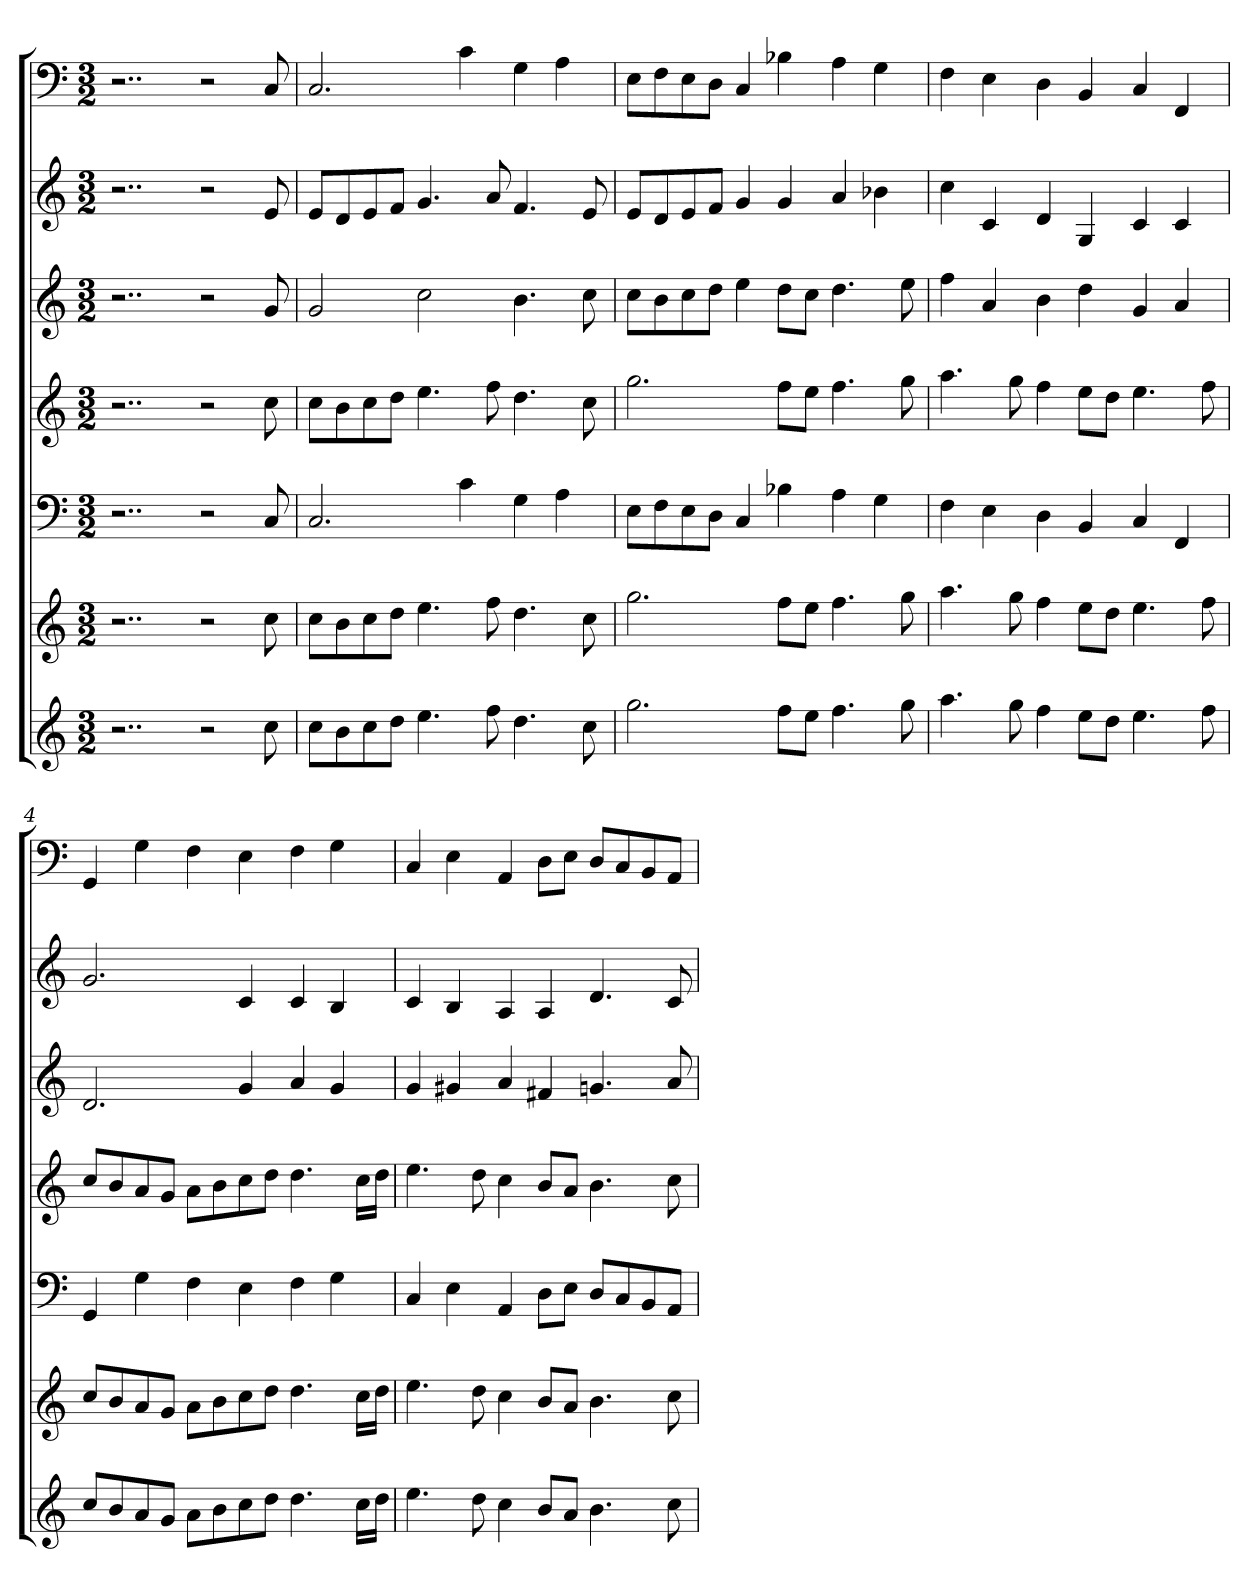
**kern	**kern	**kern	**kern	**kern	**kern	**kern
*part7	*part6	*part5	*part4	*part3	*part2	*part1
*staff7	*staff6	*staff5	*staff4	*staff3	*staff2	*staff1
*k[]	*k[]	*k[]	*k[]	*k[]	*k[]	*k[]
*C:	*C:	*C:	*C:	*C:	*C:	*C:
*M3/2	*M3/2	*M3/2	*M3/2	*M3/2	*M3/2	*M3/2
=	=	=	=	=	=	=
2..r	2..r	2..r	2..r	2..r	2..r	2..r
2r	2r	2r	2r	2r	2r	2r
8cc	8cc	8C	8cc	8g	8e	8C
=1	=1	=1	=1	=1	=1	=1
8ccL	8ccL	2.C	8ccL	2g	8eL	2.C
8b	8b	.	8b	.	8d	.
8cc	8cc	.	8cc	.	8e	.
8ddJ	8ddJ	.	8ddJ	.	8fJ	.
4.ee	4.ee	.	4.ee	2cc	4.g	.
.	.	4c	.	.	.	4c
8ff	8ff	.	8ff	.	8a	.
4.dd	4.dd	4G	4.dd	4.b	4.f	4G
.	.	4A	.	.	.	4A
8cc	8cc	.	8cc	8cc	8e	.
=2	=2	=2	=2	=2	=2	=2
2.gg	2.gg	8EL	2.gg	8ccL	8eL	8EL
.	.	8F	.	8b	8d	8F
.	.	8E	.	8cc	8e	8E
.	.	8DJ	.	8ddJ	8fJ	8DJ
.	.	4C	.	4ee	4g	4C
8ffL	8ffL	4B-X	8ffL	8ddL	4g	4B-X
8eeJ	8eeJ	.	8eeJ	8ccJ	.	.
4.ff	4.ff	4A	4.ff	4.dd	4a	4A
.	.	4G	.	.	4b-X	4G
8gg	8gg	.	8gg	8ee	.	.
=3	=3	=3	=3	=3	=3	=3
4.aa	4.aa	4F	4.aa	4ff	4cc	4F
.	.	4E	.	4a	4c	4E
8gg	8gg	.	8gg	.	.	.
4ff	4ff	4D	4ff	4b	4d	4D
8eeL	8eeL	4BB	8eeL	4dd	4G	4BB
8ddJ	8ddJ	.	8ddJ	.	.	.
4.ee	4.ee	4C	4.ee	4g	4c	4C
.	.	4FF	.	4a	4c	4FF
8ff	8ff	.	8ff	.	.	.
=4	=4	=4	=4	=4	=4	=4
8ccL	8ccL	4GG	8ccL	2.d	2.g	4GG
8b	8b	.	8b	.	.	.
8a	8a	4G	8a	.	.	4G
8gJ	8gJ	.	8gJ	.	.	.
8aL	8aL	4F	8aL	.	.	4F
8b	8b	.	8b	.	.	.
8cc	8cc	4E	8cc	4g	4c	4E
8ddJ	8ddJ	.	8ddJ	.	.	.
4.dd	4.dd	4F	4.dd	4a	4c	4F
.	.	4G	.	4g	4B	4G
16ccLL	16ccLL	.	16ccLL	.	.	.
16ddJJ	16ddJJ	.	16ddJJ	.	.	.
=5	=5	=5	=5	=5	=5	=5
4.ee	4.ee	4C	4.ee	4g	4c	4C
.	.	4E	.	4g#X	4B	4E
8dd	8dd	.	8dd	.	.	.
4cc	4cc	4AA	4cc	4a	4A	4AA
8bL	8bL	8DL	8bL	4f#X	4A	8DL
8aJ	8aJ	8EJ	8aJ	.	.	8EJ
4.b	4.b	8DL	4.b	4.gn	4.d	8DL
.	.	8C	.	.	.	8C
.	.	8BB	.	.	.	8BB
8cc	8cc	8AAJ	8cc	8a	8c	8AAJ
=	=	=	=	=	=	=
*-	*-	*-	*-	*-	*-	*-
